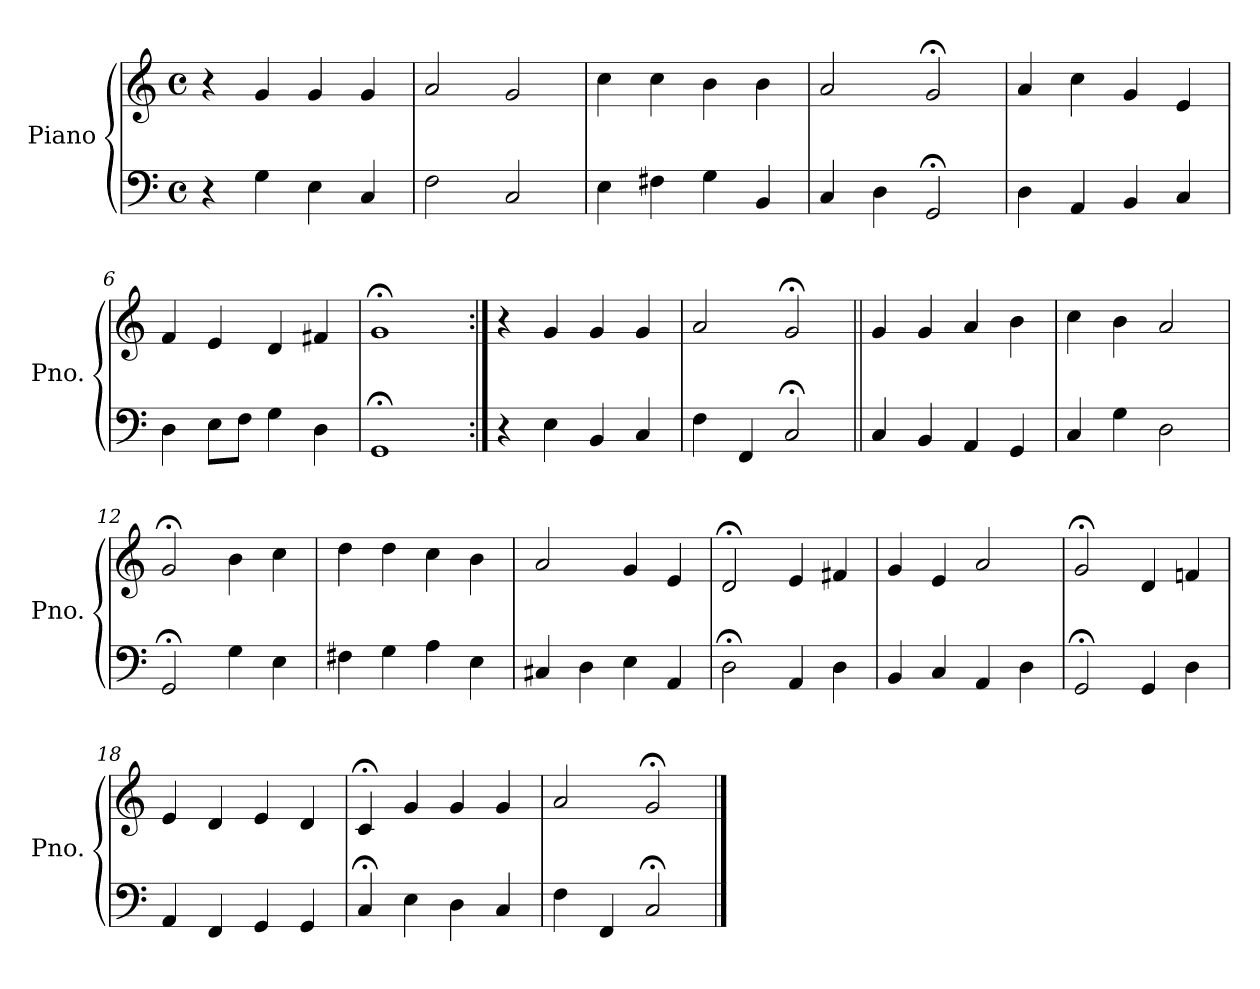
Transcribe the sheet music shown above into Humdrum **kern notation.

**kern	**kern
*part1	*part1
*staff2	*staff1
*I"Piano	*
*I'Pno.	*
*clefF4	*clefG2
*k[]	*k[]
*M4/4	*M4/4
*met(c)	*met(c)
=1	=1
4r	4r
4G\	4g/
4E\	4g/
4C/	4g/
=2	=2
2F\	2a/
2C/	2g/
=3	=3
4E\	4cc\
4F#X\	4cc\
4G\	4b\
4BB/	4b\
=4	=4
4C/	2a/
4D\	.
2GG;</	2g;</
=5	=5
4D\	4a/
4AA/	4cc\
4BB/	4g/
4C/	4e/
=6	=6
4D\	4f/
8E\L	4e/
8F\J	.
4G\	4d/
4D\	4f#X/
=7	=7
1GG;<	1g;<
=8:|!	=8:|!
4r	4r
4E\	4g/
4BB/	4g/
4C/	4g/
!!LO:LB:g=z
=9	=9
4F\	2a/
4FF/	.
2C;</	2g;</
=10||	=10||
4C/	4g/
4BB/	4g/
4AA/	4a/
4GG/	4b\
=11	=11
4C/	4cc\
4G\	4b\
2D\	2a/
=12	=12
2GG;</	2g;</
4G\	4b\
4E\	4cc\
=13	=13
4F#X\	4dd\
4G\	4dd\
4A\	4cc\
4E\	4b\
=14	=14
4C#X/	2a/
4D\	.
4E\	4g/
4AA/	4e/
=15	=15
2D;<\	2d;</
4AA/	4e/
4D\	4f#X/
=16	=16
4BB/	4g/
4C/	4e/
4AA/	2a/
4D\	.
=17	=17
2GG;</	2g;</
4GG/	4d/
4D\	4fn/
!!LO:LB:g=z
=18	=18
4AA/	4e/
4FF/	4d/
4GG/	4e/
4GG/	4d/
=19	=19
4C;</	4c;</
4E\	4g/
4D\	4g/
4C/	4g/
=20	=20
4F\	2a/
4FF/	.
2C;</	2g;</
==	==
*-	*-
